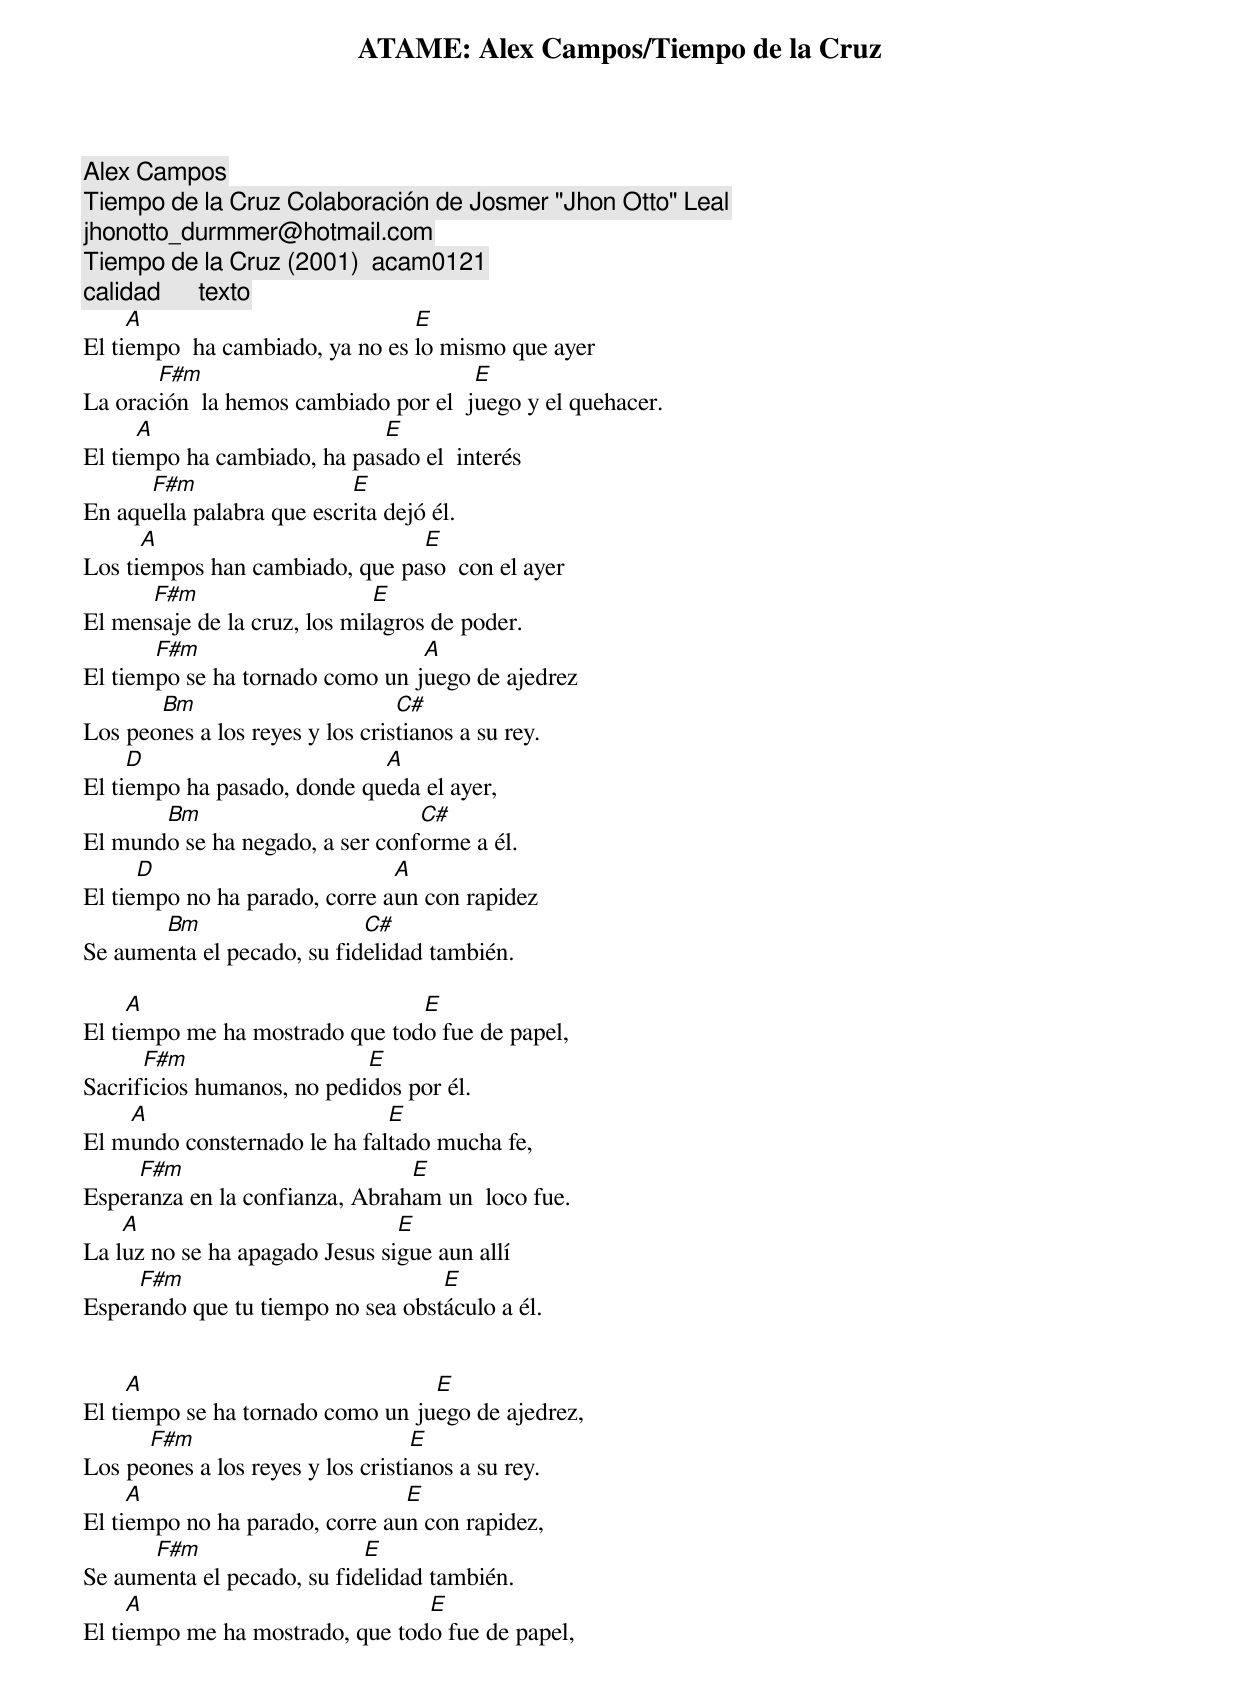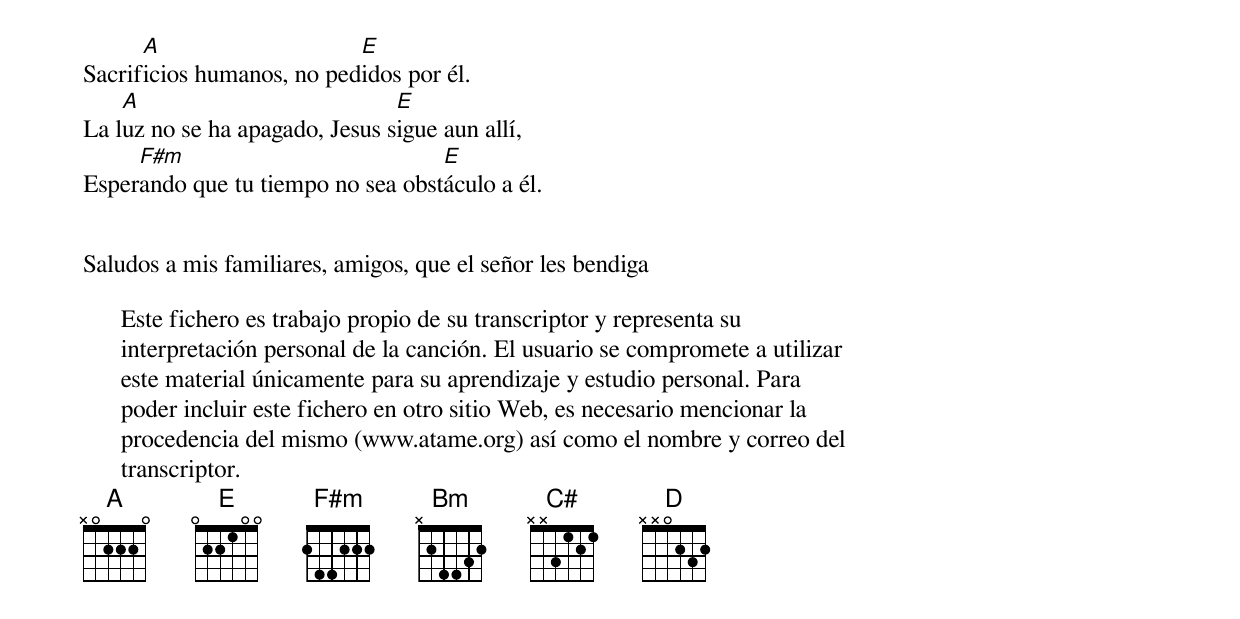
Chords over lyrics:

ATAME: Alex Campos/Tiempo de la Cruz

      Alex Campos
      Tiempo de la Cruz Colaboración de Josmer "Jhon Otto" Leal
      jhonotto_durmmer@hotmail.com
      Tiempo de la Cruz (2001)  acam0121
      calidad      texto
     A                           E
El tiempo  ha cambiado, ya no es lo mismo que ayer
       F#m                             E
La oración  la hemos cambiado por el  juego y el quehacer.
      A                      E
El tiempo ha cambiado, ha pasado el  interés
      F#m                  E
En aquella palabra que escrita dejó él.
      A                         E
Los tiempos han cambiado, que paso  con el ayer
      F#m                     E
El mensaje de la cruz, los milagros de poder.
       F#m                       A
El tiempo se ha tornado como un juego de ajedrez
       Bm                        C#
Los peones a los reyes y los cristianos a su rey.
     D                       A
El tiempo ha pasado, donde queda el ayer,
       Bm                        C#
El mundo se ha negado, a ser conforme a él.
      D                        A
El tiempo no ha parado, corre aun con rapidez
       Bm                   C#
Se aumenta el pecado, su fidelidad también.

     A                          E
El tiempo me ha mostrado que todo fue de papel,
      F#m                   E
Sacrificios humanos, no pedidos por él.
    A                         E
El mundo consternado le ha faltado mucha fe,
     F#m                        E
Esperanza en la confianza, Abraham un  loco fue.
    A                           E
La luz no se ha apagado Jesus sigue aun allí
     F#m                           E
Esperando que tu tiempo no sea obstáculo a él.


     A                            E
El tiempo se ha tornado como un juego de ajedrez,
      F#m                          E
Los peones a los reyes y los cristianos a su rey.
     A                          E
El tiempo no ha parado, corre aun con rapidez,
      F#m                   E
Se aumenta el pecado, su fidelidad también.
     A                           E
El tiempo me ha mostrado, que todo fue de papel,
      A                    E
Sacrificios humanos, no pedidos por él.
    A                           E
La luz no se ha apagado, Jesus sigue aun allí,
     F#m                           E
Esperando que tu tiempo no sea obstáculo a él.


Saludos a mis familiares, amigos, que el señor les bendiga

      Este fichero es trabajo propio de su transcriptor y representa su
      interpretación personal de la canción. El usuario se compromete a utilizar
      este material únicamente para su aprendizaje y estudio personal. Para
      poder incluir este fichero en otro sitio Web, es necesario mencionar la
      procedencia del mismo (www.atame.org) así como el nombre y correo del
      transcriptor.
